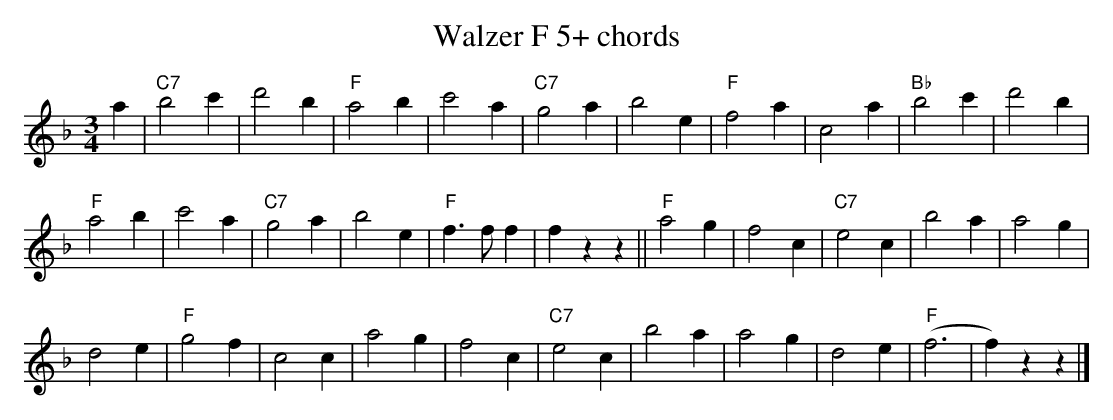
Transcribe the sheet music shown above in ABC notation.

X:1
T:Walzer F 5+ chords
M:3/4
L:1/4
K:F %%MIDI gchordon
a | "C7"b2c' | d'2b | "F"a2b | c'2a | "C7"g2a | b2e | "F"f2a | c2a | "Bb"b2c' | d'2b |
"F"a2b | c'2a | "C7"g2a | b2e | "F"f>ff | fzz || "F"a2g | f2c | "C7"e2c | b2a | a2g |
d2e | "F"g2f | c2c | a2g | f2c | "C7"e2c | b2a | a2g | d2e | "F"(f3 | f)zz |]
